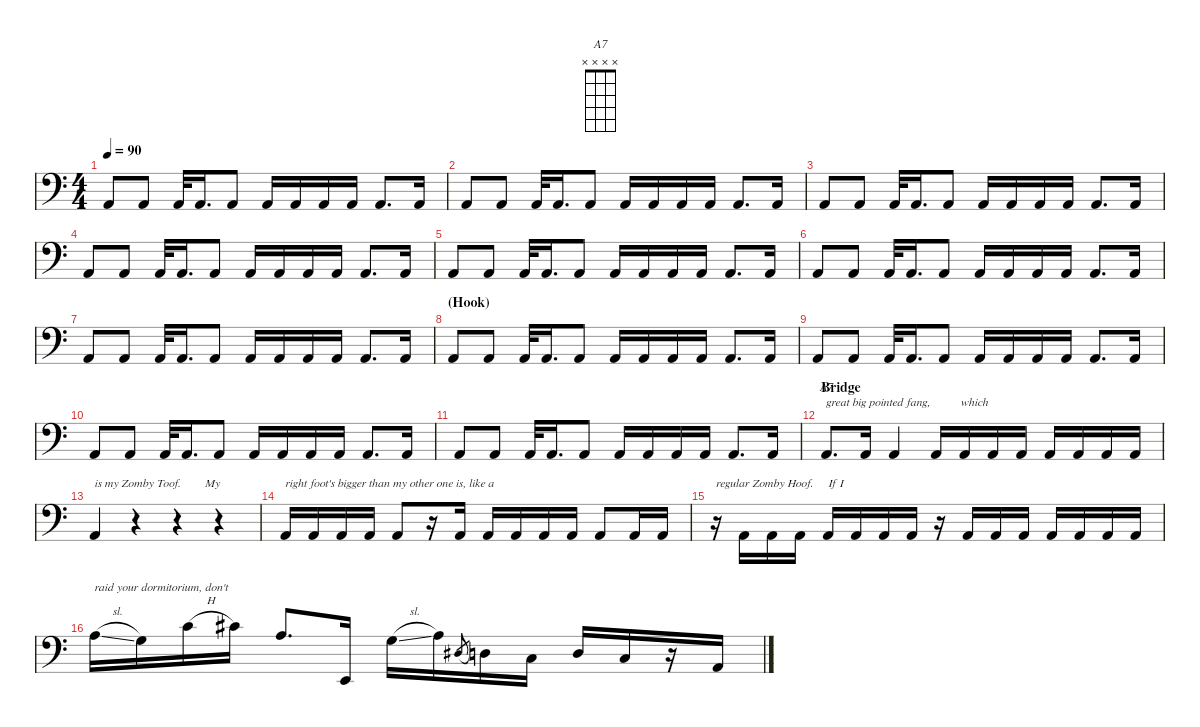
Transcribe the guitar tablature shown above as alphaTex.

\defaultSystemsLayout 4
\hideDynamics
\bracketExtendMode nobrackets
\singleTrackTrackNamePolicy hidden
\multiTrackTrackNamePolicy hidden
\otherSystemsTrackNameOrientation horizontal
\track ("Fuzz Bass" "Fuzz Bass") {instrument overdrivenguitar}
\staff {score}
\tuning (G2 D2 A1 E1)
\chord ("A7" x x x x)
\ts (4 4)
\tempo 90
\clef f4
\ks c
5.4.8{dy mf beam Up} 5.4.8{beam Up} 5.4.32{beam Up} 5.4.16{d beam Up} 5.4.8{beam Up} 5.4.16{beam Up} 5.4.16{beam Up} 5.4.16{beam Up beam merge} 5.4.16{beam Up beam split} 5.4.8{d beam Up beam merge} 5.4.16{beam Up} |
5.4.8{beam Up} 5.4.8{beam Up} 5.4.32{beam Up} 5.4.16{d beam Up} 5.4.8{beam Up} 5.4.16{beam Up} 5.4.16{beam Up} 5.4.16{beam Up beam merge} 5.4.16{beam Up beam split} 5.4.8{d beam Up beam merge} 5.4.16{beam Up} |
5.4.8{beam Up} 5.4.8{beam Up} 5.4.32{beam Up} 5.4.16{d beam Up} 5.4.8{beam Up} 5.4.16{beam Up} 5.4.16{beam Up} 5.4.16{beam Up beam merge} 5.4.16{beam Up beam split} 5.4.8{d beam Up beam merge} 5.4.16{beam Up} |
5.4.8{beam Up} 5.4.8{beam Up} 5.4.32{beam Up} 5.4.16{d beam Up} 5.4.8{beam Up} 5.4.16{beam Up} 5.4.16{beam Up} 5.4.16{beam Up beam merge} 5.4.16{beam Up beam split} 5.4.8{d beam Up beam merge} 5.4.16{beam Up} |
5.4.8{beam Up} 5.4.8{beam Up} 5.4.32{beam Up} 5.4.16{d beam Up} 5.4.8{beam Up} 5.4.16{beam Up} 5.4.16{beam Up} 5.4.16{beam Up beam merge} 5.4.16{beam Up beam split} 5.4.8{d beam Up beam merge} 5.4.16{beam Up} |
5.4.8{beam Up} 5.4.8{beam Up} 5.4.32{beam Up} 5.4.16{d beam Up} 5.4.8{beam Up} 5.4.16{beam Up} 5.4.16{beam Up} 5.4.16{beam Up beam merge} 5.4.16{beam Up beam split} 5.4.8{d beam Up beam merge} 5.4.16{beam Up} |
5.4.8{beam Up} 5.4.8{beam Up} 5.4.32{beam Up} 5.4.16{d beam Up} 5.4.8{beam Up} 5.4.16{beam Up} 5.4.16{beam Up} 5.4.16{beam Up beam merge} 5.4.16{beam Up beam split} 5.4.8{d beam Up beam merge} 5.4.16{beam Up} |
\section ("" "(Hook)")
5.4.8{beam Up} 5.4.8{beam Up} 5.4.32{beam Up} 5.4.16{d beam Up} 5.4.8{beam Up} 5.4.16{beam Up} 5.4.16{beam Up} 5.4.16{beam Up beam merge} 5.4.16{beam Up beam split} 5.4.8{d beam Up beam merge} 5.4.16{beam Up} |
5.4.8{beam Up} 5.4.8{beam Up} 5.4.32{beam Up} 5.4.16{d beam Up} 5.4.8{beam Up} 5.4.16{beam Up} 5.4.16{beam Up} 5.4.16{beam Up beam merge} 5.4.16{beam Up beam split} 5.4.8{d beam Up beam merge} 5.4.16{beam Up} |
5.4.8{beam Up} 5.4.8{beam Up} 5.4.32{beam Up} 5.4.16{d beam Up} 5.4.8{beam Up} 5.4.16{beam Up} 5.4.16{beam Up} 5.4.16{beam Up beam merge} 5.4.16{beam Up beam split} 5.4.8{d beam Up beam merge} 5.4.16{beam Up} |
5.4.8{beam Up} 5.4.8{beam Up} 5.4.32{beam Up} 5.4.16{d beam Up} 5.4.8{beam Up} 5.4.16{beam Up} 5.4.16{beam Up} 5.4.16{beam Up beam merge} 5.4.16{beam Up beam split} 5.4.8{d beam Up beam merge} 5.4.16{beam Up} |
\section ("" "Bridge")
5.4.8{d ch "A7" txt "great big pointed fang,          which" beam Up} 5.4.16{beam Up} 5.4.4{beam Up} 5.4.16{beam Up} 5.4.16{beam Up} 5.4.16{beam Up} 5.4.16{beam Up} 5.4.16{beam Up} 5.4.16{beam Up} 5.4.16{beam Up} 5.4.16{beam Up} |
5.4.4{txt "is my Zomby Toof.        My" beam Up} r.4{beam Up} r.4{beam Up} r.4{beam Up} |
5.4.16{txt "right foot's bigger than my other one is, like a" beam Up} 5.4.16{dy f beam Up} 5.4.16{beam Up} 5.4.16{beam Up} 5.4.8{beam Up} r.16{beam Up} 5.4.16{beam Up} 5.4.16{beam Up} 5.4.16{beam Up} 5.4.16{beam Up} 5.4.16{beam Up} 5.4.8{beam Up} 5.4.16{beam Up} 5.4.16{beam Up} |
r.16{txt "regular Zomby Hoof.     If I" beam Down} 5.4.16{dy mf beam Up} 5.4.16{beam Up} 5.4.16{beam Up} 5.4.16{beam Up} 5.4.16{beam Up} 5.4.16{beam Up} 5.4.16{beam Up} r.16{beam Up} 5.4.16{beam Up} 5.4.16{beam Up} 5.4.16{beam Up} 5.4.16{beam Up} 5.4.16{beam Up} 5.4.16{beam Up} 5.4.16{beam Up} |
7.2{sl}.16{txt "raid your dormitorium, don't" beam Down} 5.2.16{beam Down} 5.1{h}.16{beam Down} 6.1{acc #}.16{beam Down} 7.2.8{d beam Up} 0.4.16{beam Up} 5.2{sl}.16{beam Down} 7.2.16{beam Down} 6.3{h acc #}.8{gr beam Up} 5.3.16{beam Down} 8.4.16{beam Down} 5.3.16{beam Up} 8.4.16{beam Up} r.16{beam Up} 0.3.16{beam Up}
